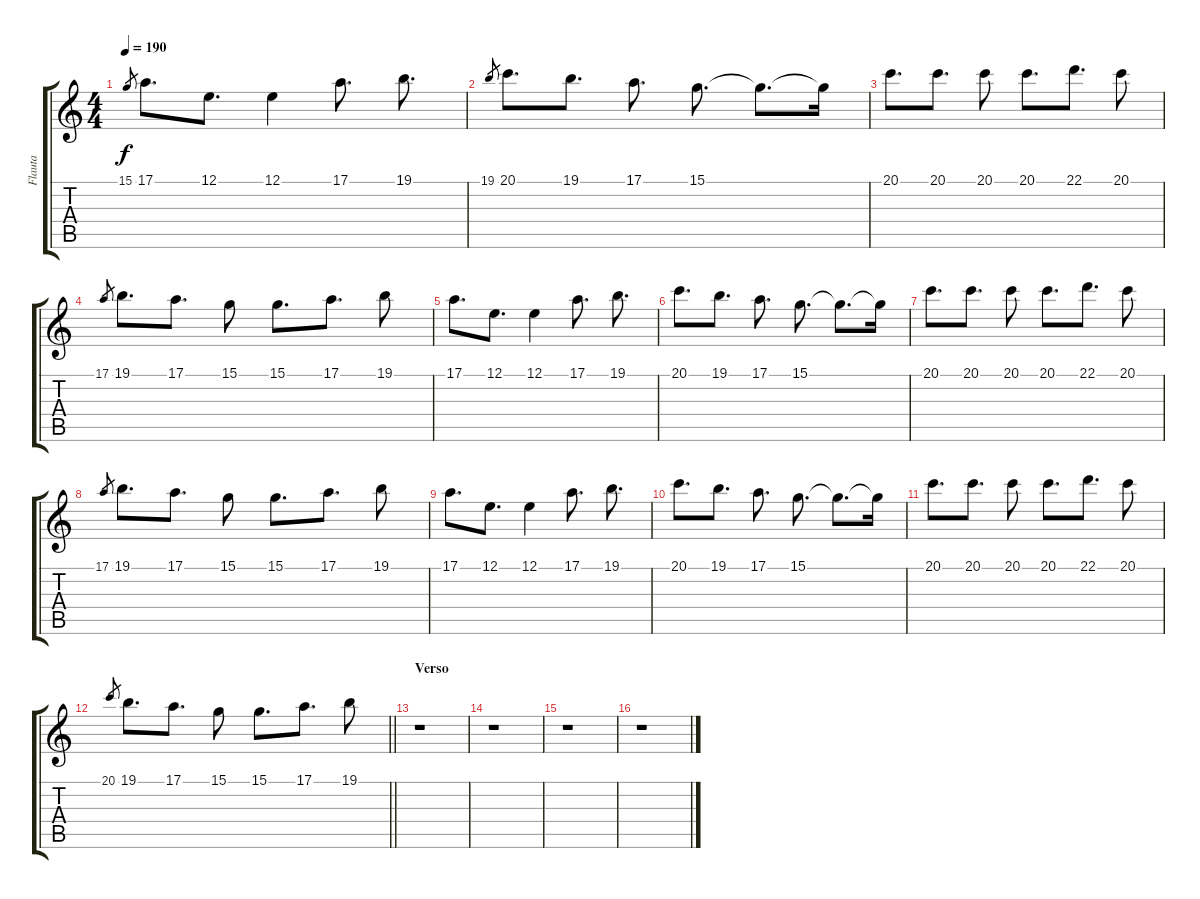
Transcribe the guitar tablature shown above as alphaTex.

\track ("Flauta" "Flauta") {instrument flute}
\staff {score tabs}
\tuning (E4 B3 G3 D3 A2 E2) {hide}
\ts (4 4)
\tempo 190
\clef g2
\ks c
15.1.8{gr dy f} 17.1.8{d} 12.1.8{d} 12.1.4 17.1.8{d} 19.1.8{d} |
19.1.8{gr} 20.1.8{d} 19.1.8{d} 17.1.8{d} 15.1.8{d} 15.1{t}.8{d} 15.1{t}.16 |
20.1.8{d} 20.1.8{d} 20.1.8 20.1.8{d} 22.1.8{d} 20.1.8 |
17.1.8{gr} 19.1.8{d} 17.1.8{d} 15.1.8 15.1.8{d} 17.1.8{d} 19.1.8 |
17.1.8{d} 12.1.8{d} 12.1.4 17.1.8{d} 19.1.8{d} |
20.1.8{d} 19.1.8{d} 17.1.8{d} 15.1.8{d} 15.1{t}.8{d} 15.1{t}.16 |
20.1.8{d} 20.1.8{d} 20.1.8 20.1.8{d} 22.1.8{d} 20.1.8 |
17.1.8{gr} 19.1.8{d} 17.1.8{d} 15.1.8 15.1.8{d} 17.1.8{d} 19.1.8 |
17.1.8{d} 12.1.8{d} 12.1.4 17.1.8{d} 19.1.8{d} |
20.1.8{d} 19.1.8{d} 17.1.8{d} 15.1.8{d} 15.1{t}.8{d} 15.1{t}.16 |
20.1.8{d} 20.1.8{d} 20.1.8 20.1.8{d} 22.1.8{d} 20.1.8 |
\barLineRight lightlight
20.1.8{gr} 19.1.8{d} 17.1.8{d} 15.1.8 15.1.8{d} 17.1.8{d} 19.1.8 |
\section ("" "Verso")
r.1 |
r.1 |
r.1 |
r.1
